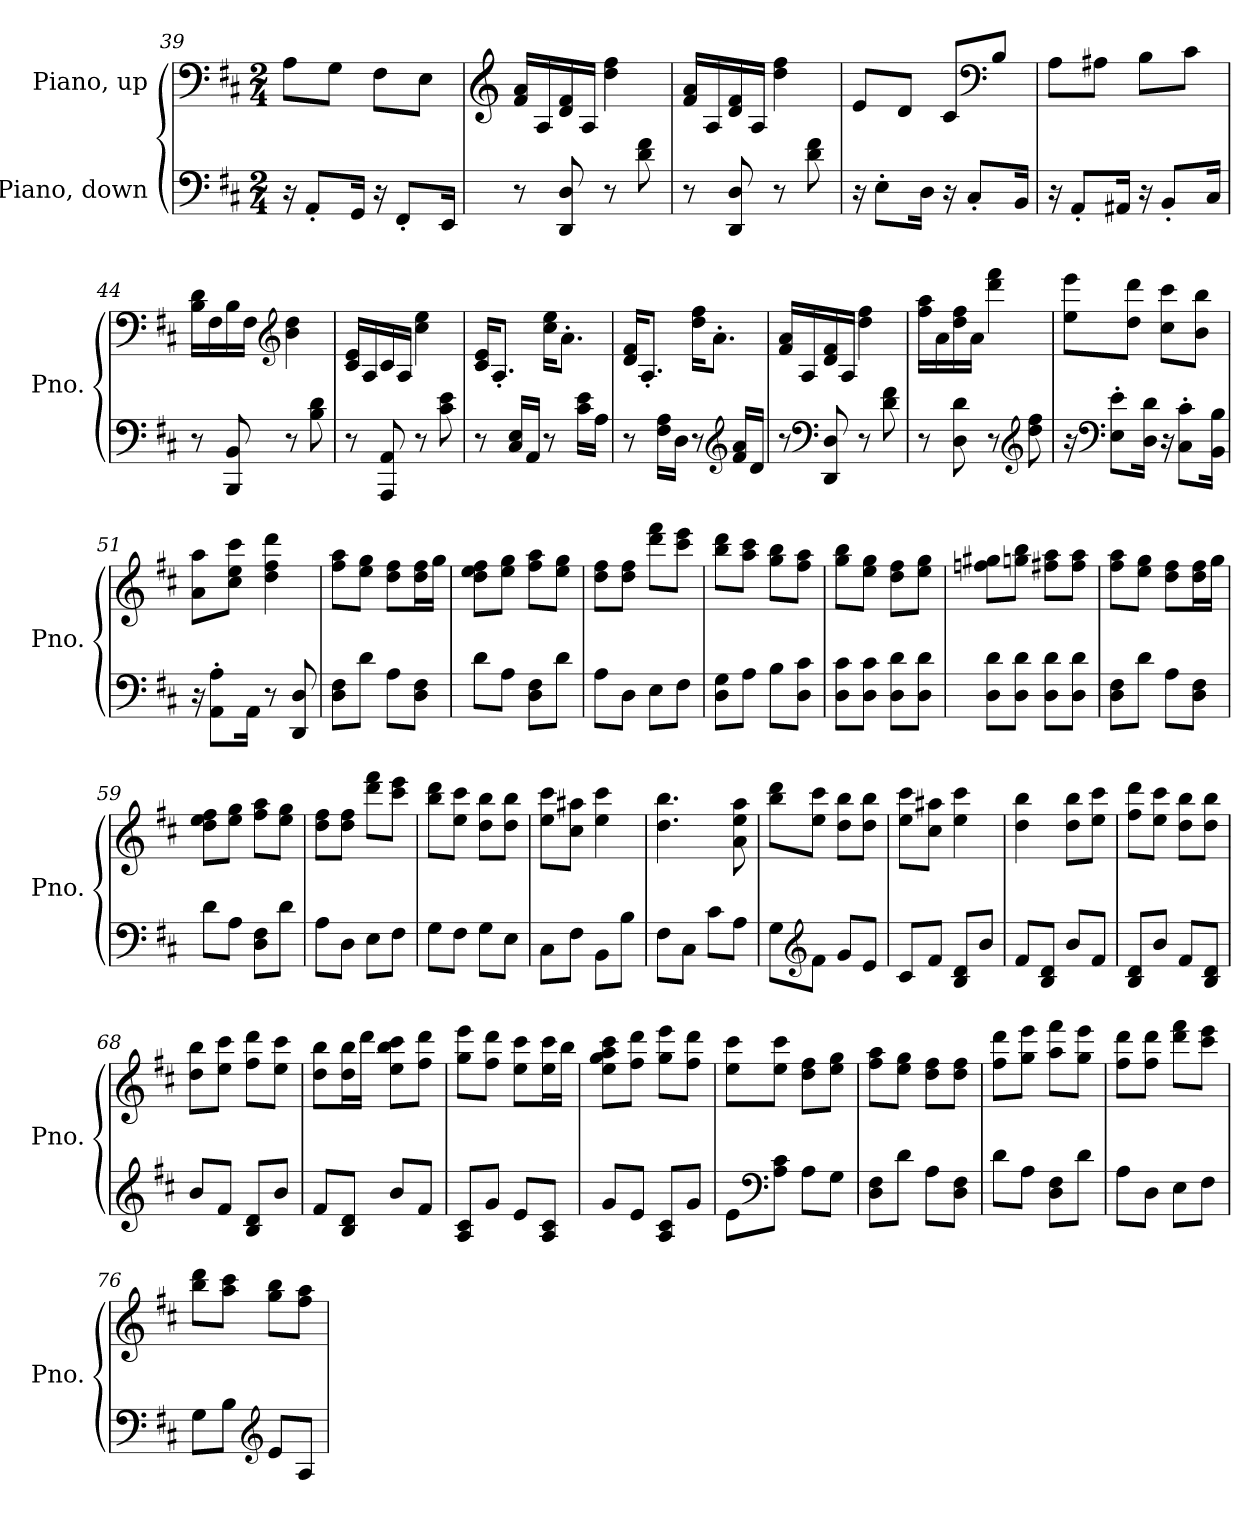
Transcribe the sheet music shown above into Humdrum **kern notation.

**kern	**kern
*part2	*part1
*staff2	*staff1
*I"Piano, down	*I"Piano, up
*I'Pno.	*I'Pno.
*clefF4	*clefF4
*k[f#c#]	*k[f#c#]
*M2/4	*M2/4
=39	=39
16r	8A\L
8AA'/L	.
.	8G\J
16GG/Jk	.
16r	8F#\L
8FF#'/L	.
.	8E\J
16EE/Jk	.
=40	=40
*	*clefG2
8r	16f#/ 16a/LL
.	16A/
8DD/ 8D/	16d/ 16f#/
.	16A/JJ
8r	4dd\ 4ff#\
8d\ 8f#\	.
=41	=41
8r	16f#/ 16a/LL
.	16A/
8DD/ 8D/	16d/ 16f#/
.	16A/JJ
8r	4dd\ 4ff#\
8d\ 8f#\	.
=42	=42
16r	8e/L
8E'\L	.
.	8d/J
16D\Jk	.
16r	8c#/L
8C#'/L	.
*	*clefF4
.	8B/J
16BB/Jk	.
!!LO:LB:g=z
=43	=43
16r	8A\L
8AA'/L	.
.	8A#X\J
16AA#X/Jk	.
16r	8B\L
8BB'/L	.
.	8c#\J
16C#/Jk	.
=44	=44
8r	16B\ 16d\LL
.	16F#\
8BBB/ 8BB/	16B\
.	16F#\JJ
*	*clefG2
8r	4b\ 4dd\
8B\ 8d\	.
=45	=45
8r	16c#/ 16e/LL
.	16A/
8AAA/ 8AA/	16c#/
.	16A/JJ
8r	4cc#\ 4ee\
8c#\ 8e\	.
=46	=46
8r	16c#/ 16e/KL
.	8.A'/J
16C#/ 16E/LL	.
16AA/JJ	.
8r	16cc#\ 16ee\KL
.	8.a'\J
16c#\ 16e\LL	.
16A\JJ	.
=47	=47
8r	16d/ 16f#/KL
.	8.A'/J
16F#\ 16A\LL	.
16D\JJ	.
8r	16dd\ 16ff#\KL
.	8.a'\J
*clefG2	*
16f#/ 16a/LL	.
16d/JJ	.
!!LO:LB:g=z
=48	=48
8r	16f#/ 16a/LL
.	16A/
*clefF4	*
8DD/ 8D/	16d/ 16f#/
.	16A/JJ
8r	4dd\ 4ff#\
8d\ 8f#\	.
=49	=49
8r	16ff#\ 16aa\LL
.	16a\
8D\ 8d\	16dd\ 16ff#\
.	16a\JJ
8r	4ddd\ 4fff#\
*clefG2	*
8dd\ 8ff#\	.
=50	=50
16r	8ee\ 8eee\L
*clefF4	*
8E\' 8e\'L	.
.	8dd\ 8ddd\J
16D\ 16d\Jk	.
16r	8cc#\ 8ccc#\L
8C#\' 8c#\'L	.
.	8b\ 8bb\J
16BB\ 16B\Jk	.
=51	=51
16r	8a\ 8aa\L
8AA\' 8A\'L	.
.	8cc#\ 8ee\ 8ccc#\J
16AA\Jk	.
8r	4dd\ 4ff#\ 4ddd\
8DD/ 8D/	.
=52	=52
8D\ 8F#\L	8ff#\ 8aa\L
8d\J	8ee\ 8gg\J
8A\L	8dd\ 8ff#\L
8D\ 8F#\J	16dd\ 16ff#\L
.	16gg\JJ
=53	=53
8d\L	8dd\ 8ee\ 8ff#\L
8A\J	8ee\ 8gg\J
8D\ 8F#\L	8ff#\ 8aa\L
8d\J	8ee\ 8gg\J
!!LO:LB:g=z
=54	=54
8A\L	8dd\ 8ff#\L
8D\J	8dd\ 8ff#\J
8E\L	8ddd\ 8fff#\L
8F#\J	8ccc#\ 8eee\J
=55	=55
8D\ 8G\L	8bb\ 8ddd\L
8A\J	8aa\ 8ccc#\J
8B\L	8gg\ 8bb\L
8D\ 8c#\J	8ff#\ 8aa\J
=56	=56
8D\ 8c#\L	8gg\ 8bb\L
8D\ 8c#\J	8ee\ 8gg\J
8D\ 8d\L	8dd\ 8ff#\L
8D\ 8d\J	8ee\ 8gg\J
=57	=57
8D\ 8d\L	8ffn\ 8gg#X\L
8D\ 8d\J	8ggn\ 8bb\J
8D\ 8d\L	8ff#X\ 8aa\L
8D\ 8d\J	8ff#\ 8aa\J
=58	=58
8D\ 8F#\L	8ff#\ 8aa\L
8d\J	8ee\ 8gg\J
8A\L	8dd\ 8ff#\L
8D\ 8F#\J	16dd\ 16ff#\L
.	16gg\JJ
=59	=59
8d\L	8dd\ 8ee\ 8ff#\L
8A\J	8ee\ 8gg\J
8D\ 8F#\L	8ff#\ 8aa\L
8d\J	8ee\ 8gg\J
=60	=60
8A\L	8dd\ 8ff#\L
8D\J	8dd\ 8ff#\J
8E\L	8ddd\ 8fff#\L
8F#\J	8ccc#\ 8eee\J
!!LO:PB:g=z
=61	=61
8G\L	8bb\ 8ddd\L
8F#\J	8ee\ 8ccc#\J
8G\L	8dd\ 8bb\L
8E\J	8dd\ 8bb\J
=62	=62
8C#\L	8ee\ 8ccc#\L
8F#\J	8cc#\ 8aa#X\J
8BB\L	4ee\ 4ccc#\
8B\J	.
=63	=63
8F#\L	4.dd\ 4.bb\
8C#\J	.
8c#\L	.
8A\J	8a\ 8ee\ 8aa\
=64	=64
8G\L	8bb\ 8ddd\L
*clefG2	*
8f#\J	8ee\ 8ccc#\J
8g/L	8dd\ 8bb\L
8e/J	8dd\ 8bb\J
=65	=65
8c#/L	8ee\ 8ccc#\L
8f#/J	8cc#\ 8aa#X\J
8B/ 8d/L	4ee\ 4ccc#\
8b/J	.
=66	=66
8f#/L	4dd\ 4bb\
8B/ 8d/J	.
8b/L	8dd\ 8bb\L
8f#/J	8ee\ 8ccc#\J
!!LO:LB:g=z
=67	=67
8B/ 8d/L	8ff#\ 8ddd\L
8b/J	8ee\ 8ccc#\J
8f#/L	8dd\ 8bb\L
8B/ 8d/J	8dd\ 8bb\J
=68	=68
8b/L	8dd\ 8bb\L
8f#/J	8ee\ 8ccc#\J
8B/ 8d/L	8ff#\ 8ddd\L
8b/J	8ee\ 8ccc#\J
=69	=69
8f#/L	8dd\ 8bb\L
8B/ 8d/J	16dd\ 16bb\L
.	16ddd\JJ
8b/L	8ee\ 8bb\ 8ccc#\L
8f#/J	8ff#\ 8ddd\J
=70	=70
8A/ 8c#/L	8gg\ 8eee\L
8g/J	8ff#\ 8ddd\J
8e/L	8ee\ 8ccc#\L
8A/ 8c#/J	16ee\ 16ccc#\L
.	16bb\JJ
=71	=71
8g/L	8ee\ 8gg\ 8aa\ 8ccc#\L
8e/J	8ff#\ 8ddd\J
8A/ 8c#/L	8gg\ 8eee\L
8g/J	8ff#\ 8ddd\J
=72	=72
8e\L	8ee\ 8ccc#\L
*clefF4	*
8A\ 8c#\J	8ee\ 8ccc#\J
8A\L	8dd\ 8ff#\L
8G\J	8ee\ 8gg\J
!!LO:LB:g=z
=73	=73
8D\ 8F#\L	8ff#\ 8aa\L
8d\J	8ee\ 8gg\J
8A\L	8dd\ 8ff#\L
8D\ 8F#\J	8dd\ 8ff#\J
=74	=74
8d\L	8ff#\ 8ddd\L
8A\J	8gg\ 8eee\J
8D\ 8F#\L	8aa\ 8fff#\L
8d\J	8gg\ 8eee\J
=75	=75
8A\L	8ff#\ 8ddd\L
8D\J	8ff#\ 8ddd\J
8E\L	8ddd\ 8fff#\L
8F#\J	8ccc#\ 8eee\J
=76	=76
8G\L	8bb\ 8ddd\L
8B\J	8aa\ 8ccc#\J
*clefG2	*
8e/L	8gg\ 8bb\L
8A/J	8ff#\ 8aa\J
=	=
*-	*-
